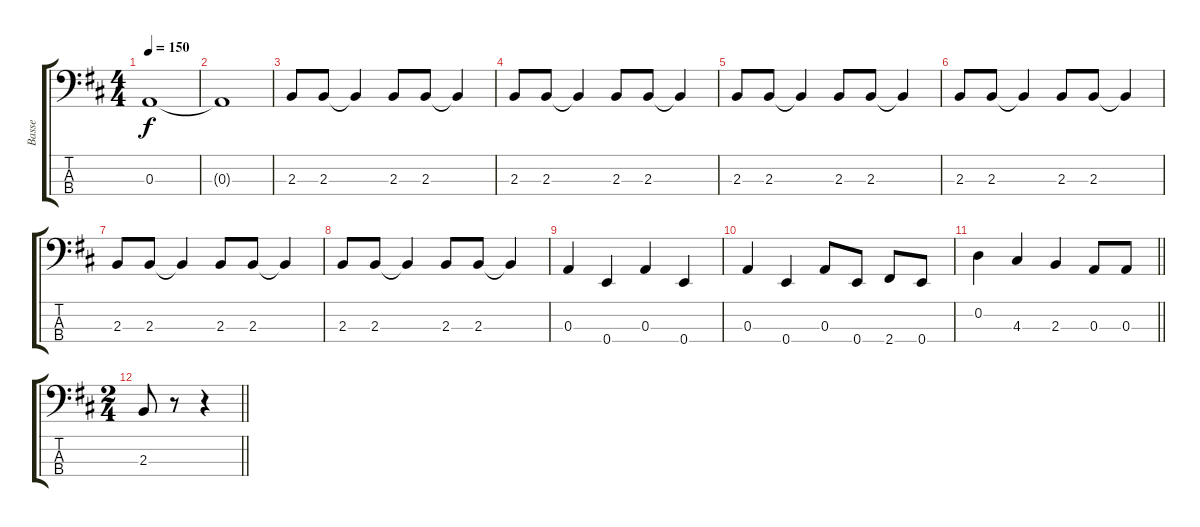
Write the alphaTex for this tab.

\track ("Basse" "Basse") {instrument electricbassfinger}
\staff {score tabs}
\tuning (G2 D2 A1 E1) {hide}
\ts (4 4)
\tempo 150
\clef f4
\ks d
0.3.1{dy f} |
0.3{t}.1 |
2.3.8 2.3.8 2.3{t}.4 2.3.8 2.3.8 2.3{t}.4 |
2.3.8 2.3.8 2.3{t}.4 2.3.8 2.3.8 2.3{t}.4 |
2.3.8 2.3.8 2.3{t}.4 2.3.8 2.3.8 2.3{t}.4 |
2.3.8 2.3.8 2.3{t}.4 2.3.8 2.3.8 2.3{t}.4 |
2.3.8 2.3.8 2.3{t}.4 2.3.8 2.3.8 2.3{t}.4 |
2.3.8 2.3.8 2.3{t}.4 2.3.8 2.3.8 2.3{t}.4 |
0.3.4 0.4.4 0.3.4 0.4.4 |
0.3.4 0.4.4 0.3.8 0.4.8 2.4.8 0.4.8 |
\barLineRight lightlight
0.2.4 4.3.4 2.3.4 0.3.8 0.3.8 |
\ts (2 4)
\barLineRight lightlight
2.3.8 r.8 r.4
